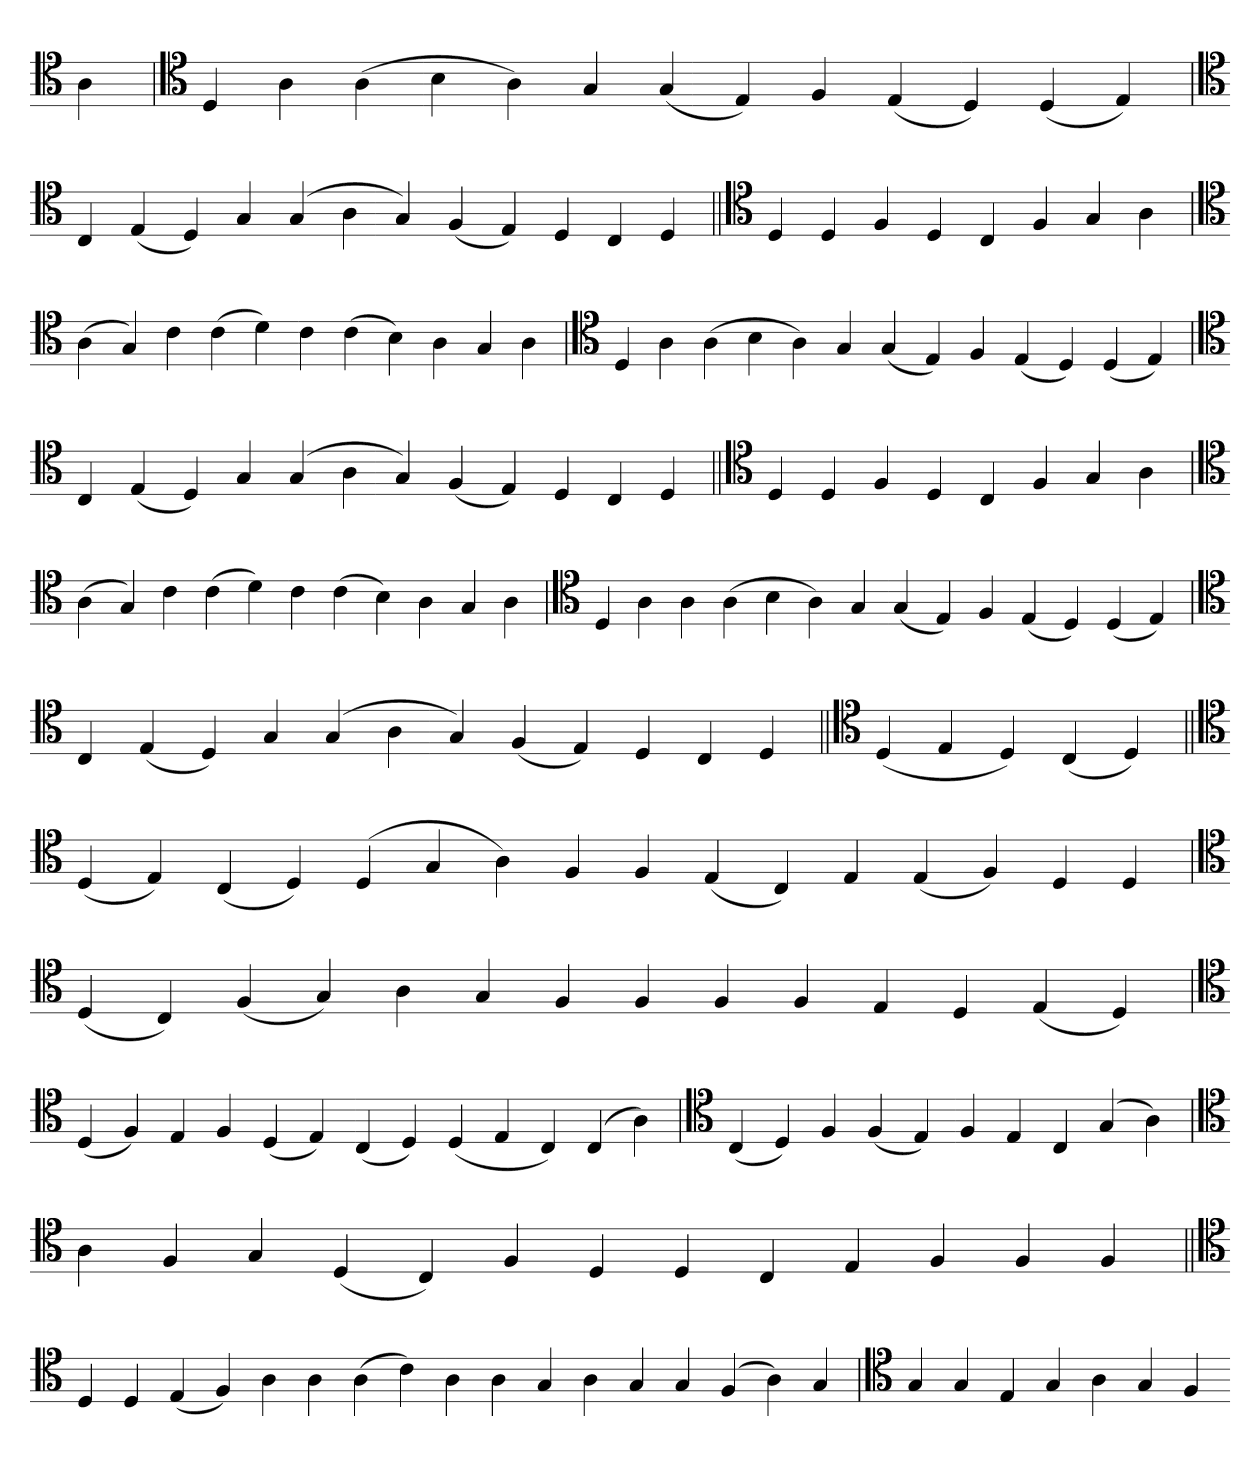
**kern
*part1
*staff1
*clefC4
=
4A
='
*clefC4
4D
4A
(4A
4B
4A)
4G
(4G
4E)
4F
(4E
4D)
(4D
4E)
=`
*clefC4
4C
(4E
4D)
4G
(4G
4A
4G)
(4F
4E)
4D
4C
4D
=||
*clefC4
4D
4D
4F
4D
4C
4F
4G
4A
=`
*clefC4
(4A
4G)
4c
(4c
4d)
4c
(4c
4B)
4A
4G
4A
='
*clefC4
4D
4A
(4A
4B
4A)
4G
(4G
4E)
4F
(4E
4D)
(4D
4E)
=`
*clefC4
4C
(4E
4D)
4G
(4G
4A
4G)
(4F
4E)
4D
4C
4D
=||
*clefC4
4D
4D
4F
4D
4C
4F
4G
4A
=`
*clefC4
(4A
4G)
4c
(4c
4d)
4c
(4c
4B)
4A
4G
4A
='
*clefC4
4D
4A
4A
(4A
4B
4A)
4G
(4G
4E)
4F
(4E
4D)
(4D
4E)
=`
*clefC4
4C
(4E
4D)
4G
(4G
4A
4G)
(4F
4E)
4D
4C
4D
=||
*clefC4
(4D
4E
4D)
(4C
4D)
=||
*clefC4
(4D
4E)
(4C
4D)
(4D
4G
4A)
4F
4F
(4E
4C)
4E
(4E
4F)
4D
4D
='
*clefC4
(4D
4C)
(4F
4G)
4A
4G
4F
4F
4F
4F
4E
4D
(4E
4D)
=`
*clefC4
(4D
4F)
4E
4F
(4D
4E)
(4C
4D)
(4D
4E
4C)
(4C
4A)
=`
*clefC4
(4C
4D)
4F
(4F
4E)
4F
4E
4C
(4G
4A)
=`
*clefC4
4A
4F
4G
(4D
4C)
4F
4D
4D
4C
4E
4F
4F
4F
=||
*clefC4
4D
4D
(4E
4F)
4A
4A
(4A
4c)
4A
4A
4G
4A
4G
4G
(4F
4A)
4G
='
*clefC4
4G
4G
4E
4G
4A
4G
4F
=-
*-
